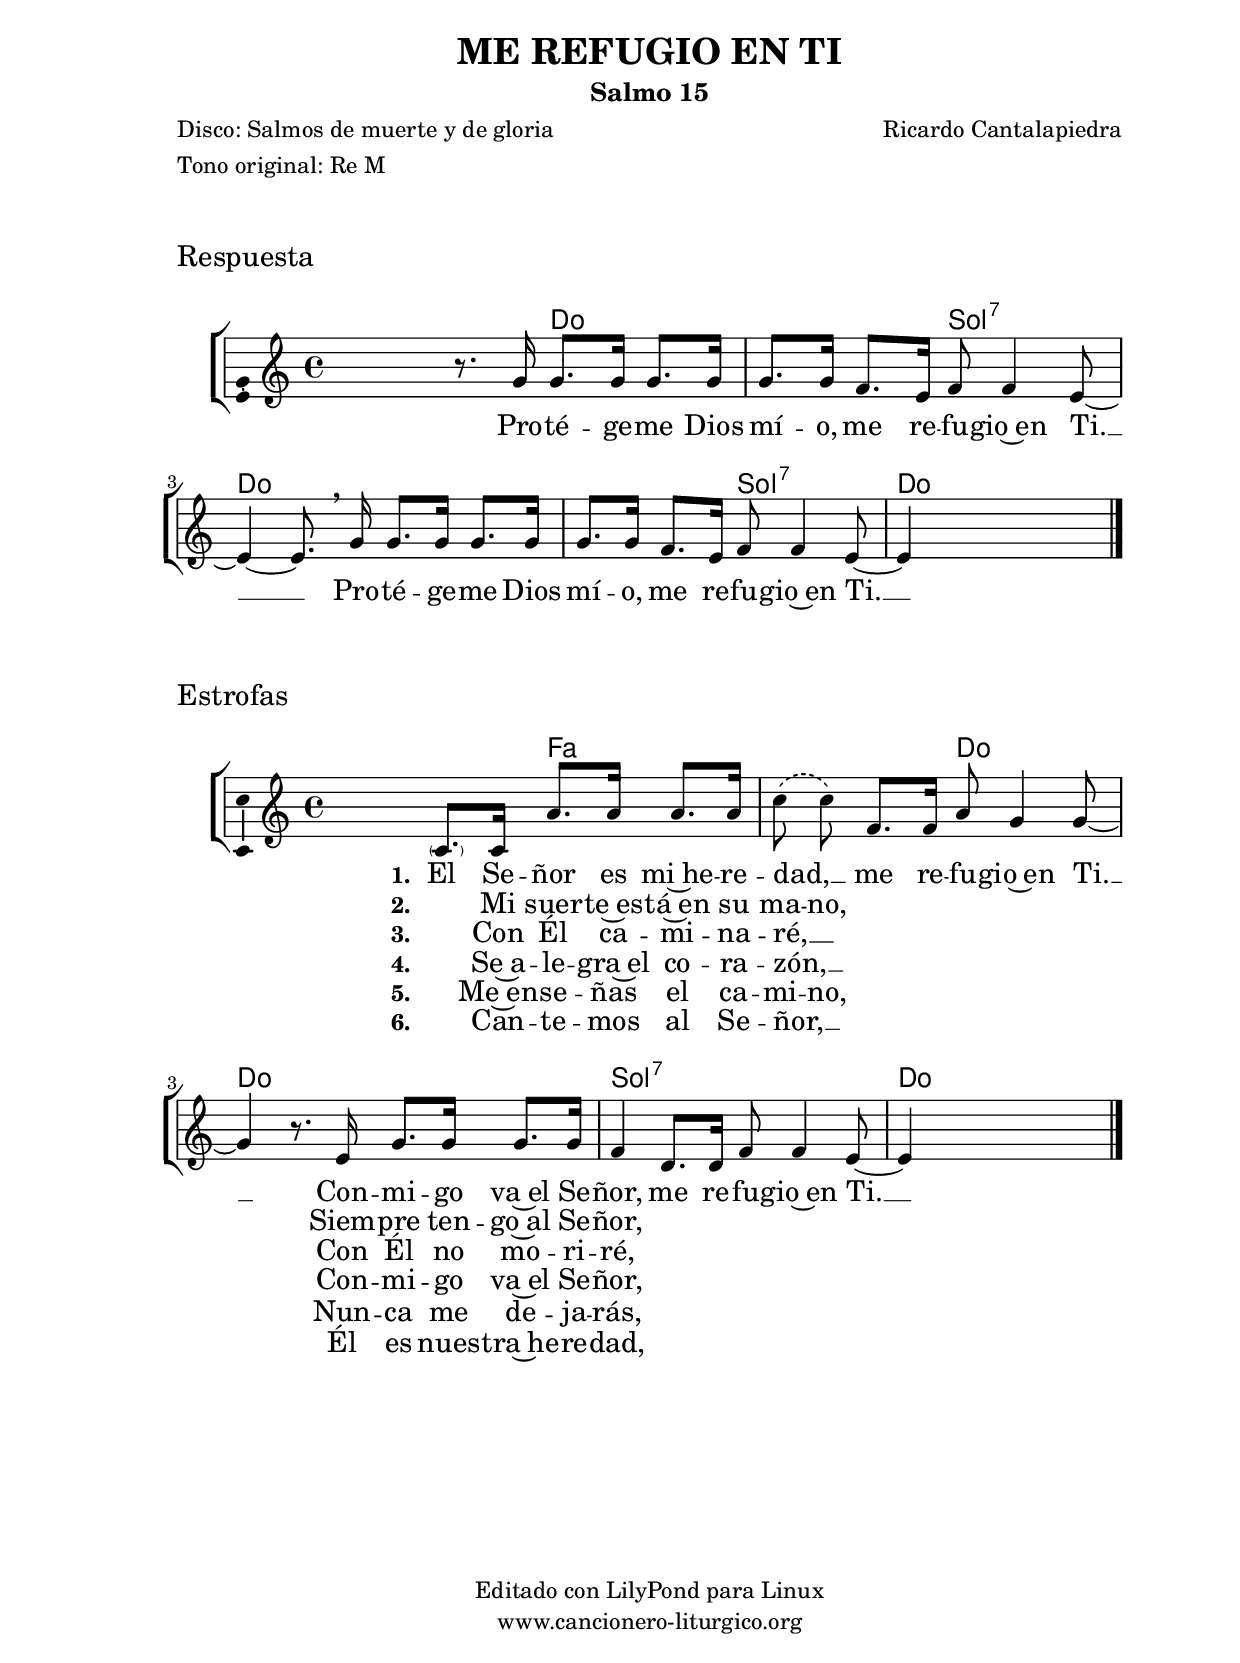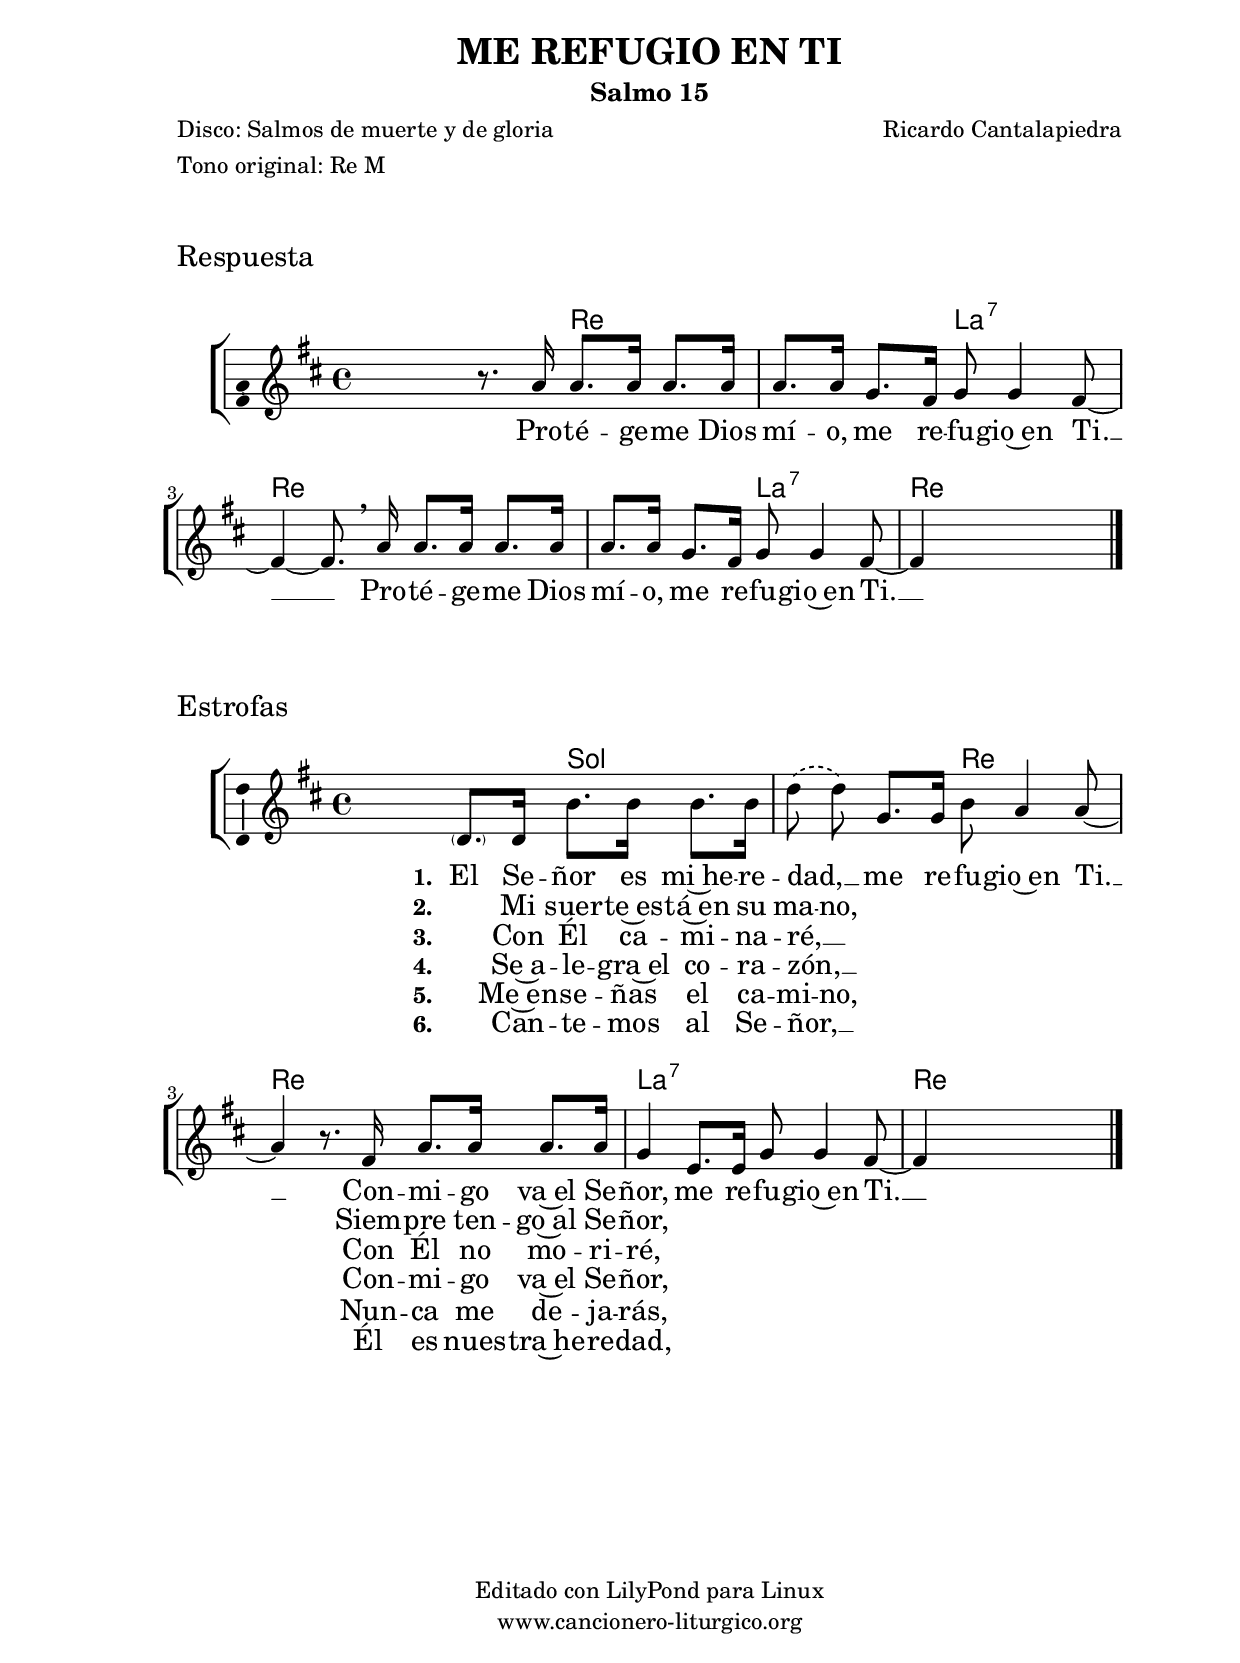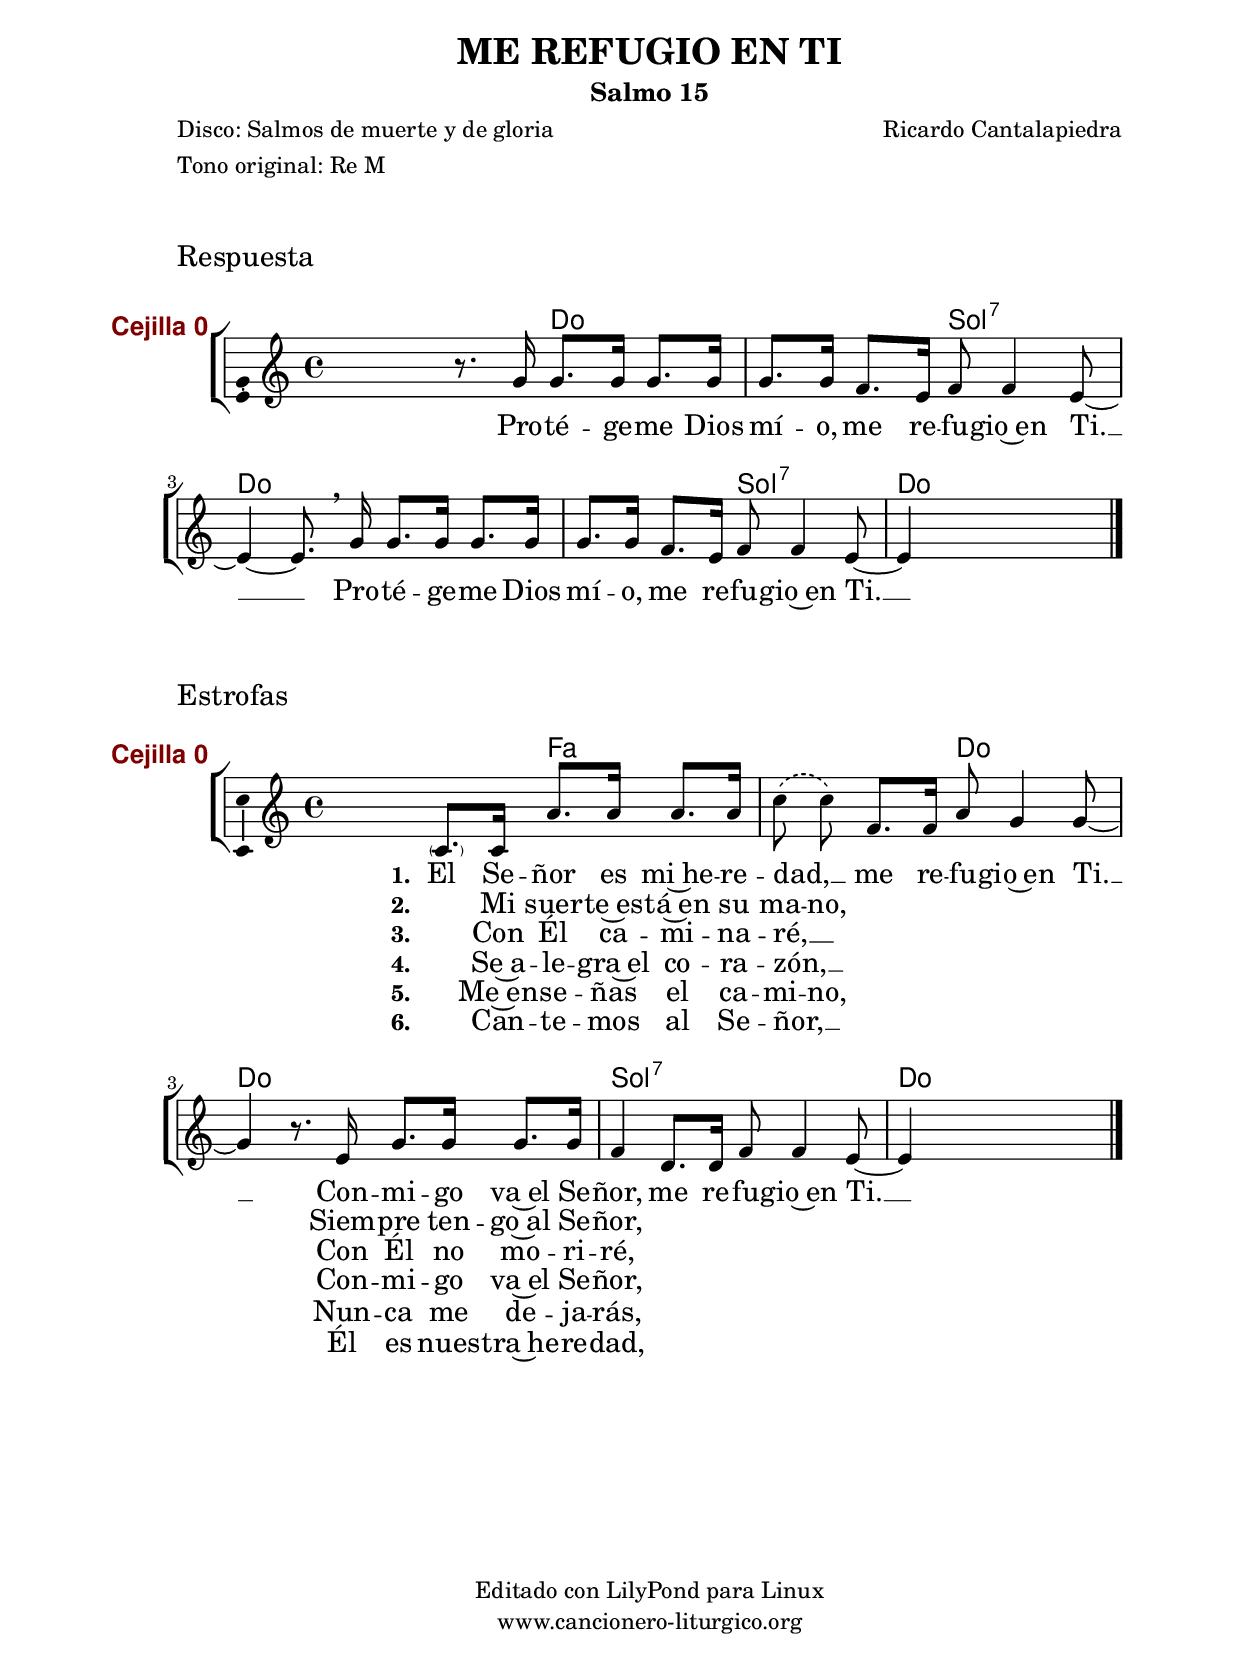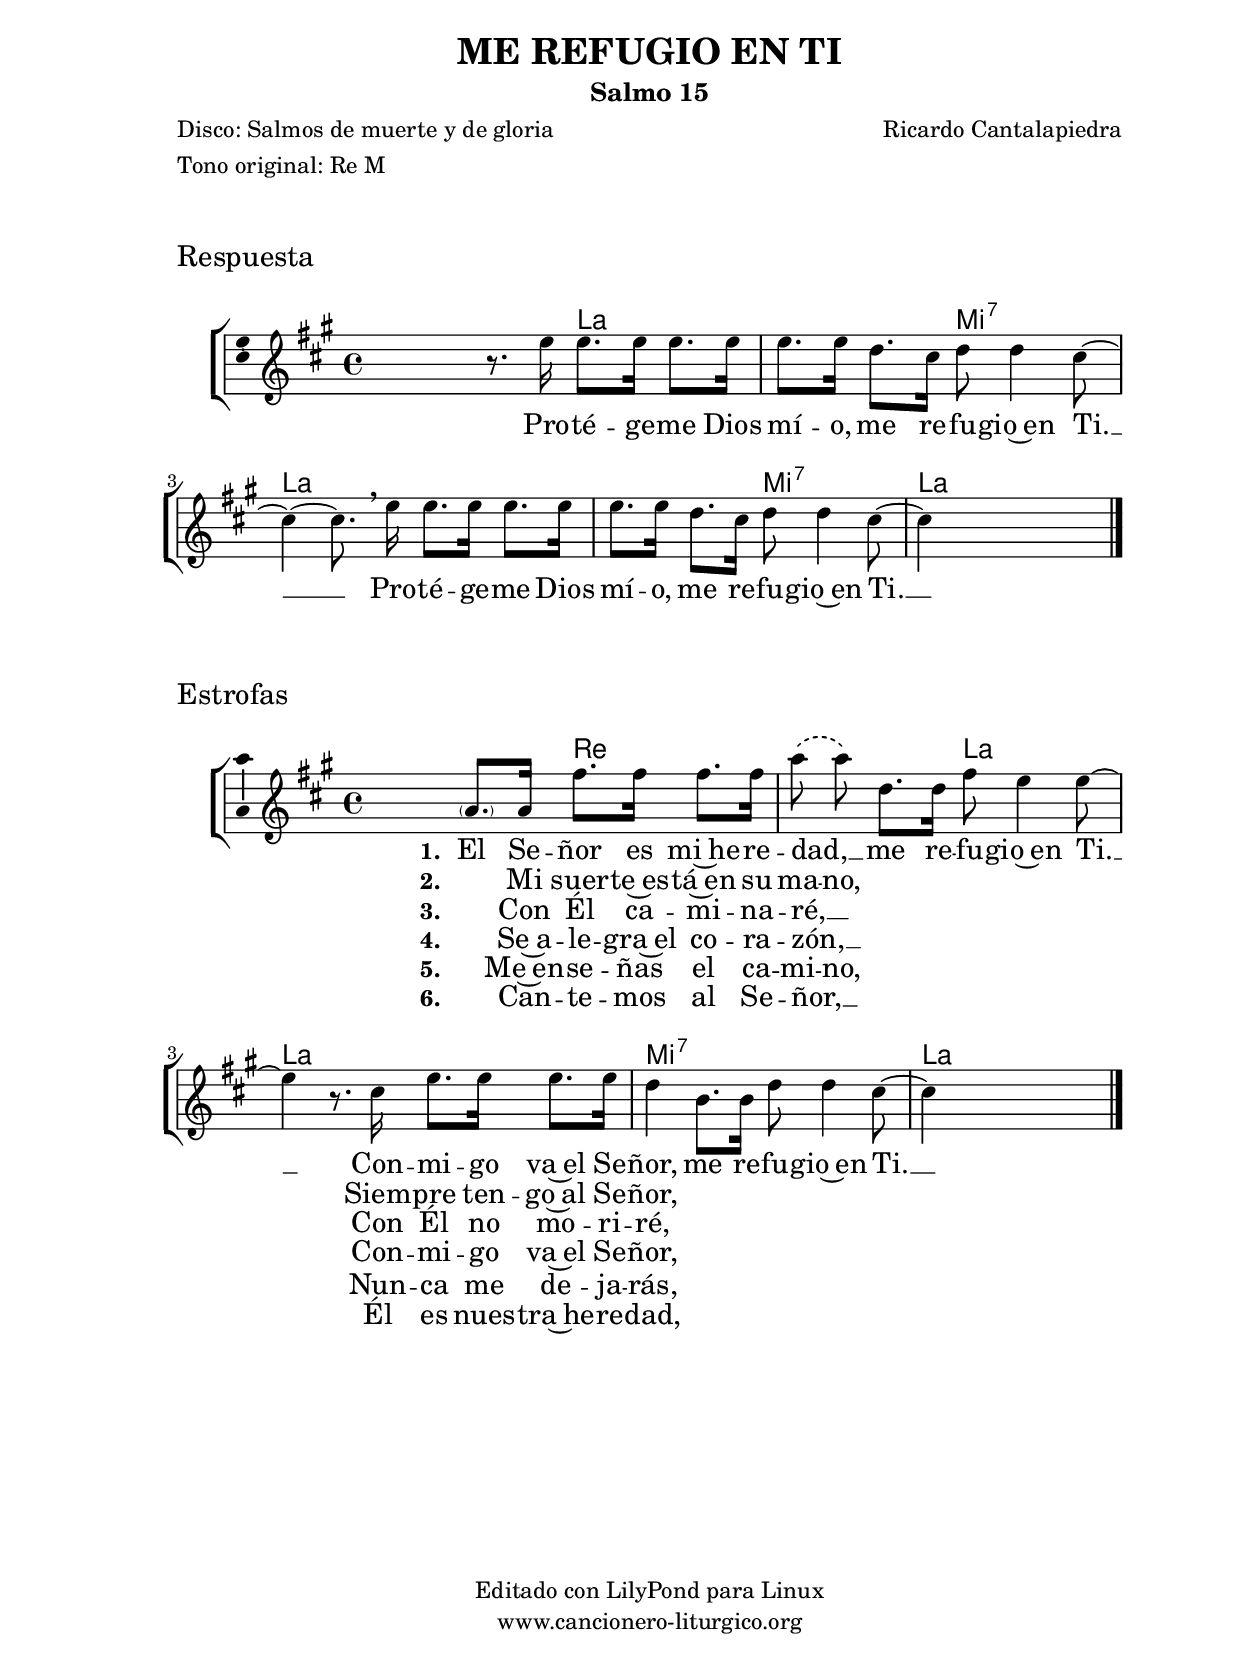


%versión de lilypond para la que se ha escrito esta partitura:
\version "2.16.0"

	%Tamaño papel
	#(set-default-paper-size "a4")
	%Tamaño partitura
	#(set-global-staff-size 20)
	%No responde al pulsar sobre una nota
	#(ly:set-option 'point-and-click #f)

%parámetros del encabezamiento:
\header {
	title = "ME REFUGIO EN TI"
	subtitle = "Salmo 15"
	composer = "Ricardo Cantalapiedra"
	poet = "Disco: Salmos de muerte y de gloria"
	meter = "Tono original: Re M"
	arranger = ""
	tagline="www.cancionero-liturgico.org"
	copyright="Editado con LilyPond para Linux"
	tiempo = ""
	usos = "Salmo"
	letra = ""
	}

%parámetros asociados al papel:
\paper  {
	oddHeaderMarkup = \markup {\fill-line { \on-the-fly #not-first-page \fromproperty #'header:title \on-the-fly #not-first-page \fromproperty #'header:composer }}
	evenHeaderMarkup = \markup {\fill-line { \fromproperty #'header:composer \fromproperty #'header:title }}
	#(set-paper-size "a4")
	print-page-number = ##f
	first-page-number = 1
	print-first-page-number = ##f
	head-separation = 3.0 \cm
	top-margin = 2.0 \cm
	bottom-margin = 0.5\cm
	left-margin = 3.0 \cm
	line-width = 16.0 \cm 
	indent = 8\mm
	interscoreline = 2.\mm
	between-system-space = 15\mm
%	para que las partituras no llenen la hoja:
	ragged-bottom = ##t
%	idem para la última hoja:
	ragged-last-bottom = ##f
%	para que las partituras llenen el ancho del papel:
	ragged-last = ##f
	after-title-space = 2.5 \cm
%page-count=2
%system-count=8

	%Flexible Vertical Spacing
	markup-system-spacing =
	#'((basic-distance . 5) (minimum-distance . 3) (padding . 3))
	score-markup-spacing =
	#'((basic-distance . 15) (minimum-distance . 10) (padding . 3))
%	score-system-spacing =
%	#'((basic-distance . 15) (minimum-distance . 10) (padding . 5))
	system-system-spacing =
	#'((basic-distance . 5) (minimum-distance . 3) (padding . 3))
	markup-markup-spacing =
	#'((basic-distance . 20) (minimum-distance . 15) (padding . 3))
	last-bottom-spacing =
	#'((basic-distance . 5) (minimum-distance . 5) (padding . 3))
%	top-system-spacing =
%	#'((basic-distance . 10) (minimum-distance . 5) (padding . 3))
%	top-markup-spacing =
%	#'((basic-distance . 15) (minimum-distance . 10) (padding . 3))

	}


%parámetros que afectan a toda la partitura:
global =  {
	%clave de sol (G):
	\clef G
	%armadura:
	\transpose d c
	\key d \major
	\tempo 4=100
	\set Score.tempoHideNote = ##t
	}


%%%%%%%%%%%%%%%%%%%%%%%%%%%%%%%%%%%%%%%%%%%%%%%%%%%%%%%
%%%%%%%%%%%%%%%%%%%%%%%%%%%%%%%%%%%%%%%%%%%%%%%%%%%%%%%
%%%%%%%%%%%%%%%%%%%%%%%%%%%%%%%%%%%%%%%%%%%%%%%%%%%%%%%


acordesrespuno = {
	\italianChords
	\chordmode {
	\transpose d c
{

s2
d2 d a:7 d
d2 d a:7 d
s2

}
}
}

melodiarespuno = 
	\transpose d c
{
	\relative c''{

\time 4/4

s4 r8. a16 a8. a16 a8. a16
a8. a16 g8. fis16 g8 g4 fis8~
fis4~fis8. \breathe a16 a8. a16 a8. a16
a8. a16 g8. fis16 g8 g4 fis8~
fis4 s2.

\bar "|."
}
}


textorespuno = \lyricmode {

Pro -- té -- ge -- me Dios mí -- o,
me re -- fu -- gio~en Ti. __
Pro -- té -- ge -- me Dios mí -- o,
me re -- fu -- gio~en Ti. __

	}

acordesrespunoStaff = \context ChordNames = acordesrespunoStaff <<
	\set chordChanges = ##t
	\acordesrespuno
	>>


%%%%%%%%%%%%%%%%%%%%%%%%%%%%%%%%%%% CEJILLA %%%%%%%%%%%%%%%%%%%%%%%%%%%%%%%%%%%
acordesrespunocejilla = {
%%%	\override ChordNames.ChordName #'font-size = #-1
%%%	\override ChordNames.ChordName #'font-series = #'bold
	\transpose c c {
		\acordesrespuno
		}
	}

acordesrespunocejillaStaff = \context ChordNames = acordesrespunocejillaStaff <<
	\set Staff.instrumentName = \markup \with-color #darkred \larger \bold \sans "Cejilla 0"
	\set chordChanges = ##t
	\acordesrespunocejilla
	>>
%%%%%%%%%%%%%%%%%%%%%%%%%%%%%%%%%%% CEJILLA %%%%%%%%%%%%%%%%%%%%%%%%%%%%%%%%%%%


vozrespunoStaff = \context Voice = vozrespunoStaff
\with {\consists "Ambitus_engraver"}
<<
%	\set Staff.instrumentName = ""
%	\set Staff.shortInstrumentName = ""
%	\set Staff.midiInstrument = #"clarinet"
%	\set Staff.midiInstrument = #"cello"
%	\set Staff.midiInstrument = #"flute"
	\set Staff.midiInstrument = #"electric guitar (jazz)"
%	\set Staff.midiInstrument = #"english horn"
%	\set Staff.midiInstrument = #"violin"
%	\set Staff.midiInstrument = #"glockenspiel"
	\set Staff.midiMinimumVolume = #0.7
	\set Staff.midiMaximumVolume = #0.9
	\global
	\melodiarespuno
	>>

textorespunoStaff = \context Lyrics = textorespunoStaff <<
	\lyricsto vozrespunoStaff \textorespuno
	>>


%%%%%%%%%%%%%%%%%%%%%%%%%%%%%%%%%%%%%%%%%%%%%%%%%%%%%%%
%%%%%%%%%%%%%%%%%%%%%%%%%%%%%%%%%%%%%%%%%%%%%%%%%%%%%%%
%%%%%%%%%%%%%%%%%%%%%%%%%%%%%%%%%%%%%%%%%%%%%%%%%%%%%%%


acordesrespest = {
	\italianChords
	\chordmode {
	\transpose d c
{

s2
g2 g d d
d2 a:7 a:7 d
s2

}
}
}

melodiarespest = 
	\transpose d c
{
	\relative c'{

\time 4/4

\phrasingSlurDashed

s4 \parenthesize d8. d16 b'8. b16 b8. b16
d8 \(d\) \noBeam g,8. g16 b8 a4 a8~
a4 r8. fis16 a8. a16 a8. a16
g4 e8. e16 g8 g4 fis8~
fis4 s2.

\bar "|."
}
}


textorespestuno = \lyricmode {

\set stanza =#"1. " El Se -- ñor es mi~he -- re -- dad, __ _
me re -- fu -- gio~en Ti. __
Con -- mi -- go va~el Se -- ñor,
me re -- fu -- gio~en Ti. __

	}

textorespestdos = \lyricmode {

\set stanza =#"2. " "  " Mi suer -- te~es -- tá~en su ma -- no,
\skip1 \skip1 \skip1 \skip1 \skip1
Siem -- pre ten -- go~al Se -- ñor,
\skip1 \skip1 \skip1 \skip1 \skip1

	}

textorespesttres = \lyricmode {

\set stanza =#"3. " "  " Con Él ca -- mi -- na -- ré, __ _ "  "
\skip1 \skip1 \skip1 \skip1
Con Él no mo -- ri -- ré,
\skip1 \skip1 \skip1 \skip1 \skip1

	}

textorespestcuatro = \lyricmode {

\set stanza =#"4. " "  " Se~a -- le -- gra~el co -- ra -- zón, __ _ "  "
\skip1 \skip1 \skip1 \skip1
Con -- mi -- go va~el Se -- ñor,
\skip1 \skip1 \skip1 \skip1 \skip1

	}

textorespestcinco = \lyricmode {

\set stanza =#"5. " "  " Me~en -- se -- ñas el ca -- mi -- no,
\skip1 \skip1 \skip1 \skip1 \skip1
Nun -- ca me de -- ja -- rás,
\skip1 \skip1 \skip1 \skip1 \skip1

	}

textorespestseis = \lyricmode {

\set stanza =#"6. " "  " Can -- te -- mos al Se -- ñor, __ _ "  "
\skip1 \skip1 \skip1 \skip1
Él es nues -- tra~he -- re -- dad,
\skip1 \skip1 \skip1 \skip1 \skip1

	}

acordesrespestStaff = \context ChordNames = acordesrespestStaff <<
	\set chordChanges = ##t
	\acordesrespest
	>>


%%%%%%%%%%%%%%%%%%%%%%%%%%%%%%%%%%% CEJILLA %%%%%%%%%%%%%%%%%%%%%%%%%%%%%%%%%%%
acordesrespestcejilla = {
%%%	\override ChordNames.ChordName #'font-size = #-1
%%%	\override ChordNames.ChordName #'font-series = #'bold
	\transpose c c {
		\acordesrespest
		}
	}

acordesrespestcejillaStaff = \context ChordNames = acordesrespestcejillaStaff <<
	\set Staff.instrumentName = \markup \with-color #darkred \larger \bold \sans "Cejilla 0"
	\set chordChanges = ##t
	\acordesrespestcejilla
	>>
%%%%%%%%%%%%%%%%%%%%%%%%%%%%%%%%%%% CEJILLA %%%%%%%%%%%%%%%%%%%%%%%%%%%%%%%%%%%


vozrespestStaff = \context Voice = vozrespestStaff
\with {\consists "Ambitus_engraver"}
<<
%	\set Staff.instrumentName = ""
%	\set Staff.shortInstrumentName = ""
%	\set Staff.midiInstrument = #"clarinet"
%	\set Staff.midiInstrument = #"cello"
%	\set Staff.midiInstrument = #"flute"
	\set Staff.midiInstrument = #"electric guitar (jazz)"
%	\set Staff.midiInstrument = #"english horn"
%	\set Staff.midiInstrument = #"violin"
%	\set Staff.midiInstrument = #"glockenspiel"
	\set Staff.midiMinimumVolume = #0.7
	\set Staff.midiMaximumVolume = #0.9
	\global
	\melodiarespest
	>>

textorespestunoStaff = \context Lyrics = textorespestunoStaff <<
	\lyricsto vozrespestStaff \textorespestuno
	>>

textorespestdosStaff = \context Lyrics = textorespestdosStaff <<
	\lyricsto vozrespestStaff \textorespestdos
	>>

textorespesttresStaff = \context Lyrics = textorespesttresStaff <<
	\lyricsto vozrespestStaff \textorespesttres
	>>

textorespestcuatroStaff = \context Lyrics = textorespestcuatroStaff <<
	\lyricsto vozrespestStaff \textorespestcuatro
	>>

textorespestcincoStaff = \context Lyrics = textorespestcincoStaff <<
	\lyricsto vozrespestStaff \textorespestcinco
	>>

textorespestseisStaff = \context Lyrics = textorespestseisStaff <<
	\lyricsto vozrespestStaff \textorespestseis
	>>


%%%%%%%%%%%%%%%%%%%%%%%%%%%%%%%%%%%%%%%%%%%%%%%%%%%%%%%
%%%%%%%%%%%%%%%%%%%%%%%%%%%%%%%%%%%%%%%%%%%%%%%%%%%%%%%
%%%%%%%%%%%%%%%%%%%%%%%%%%%%%%%%%%%%%%%%%%%%%%%%%%%%%%%


\book {
	\score {
		\context ChoirStaff {
			\override StaffGroup.SystemStartBracket #'collapse-height = #1
			\override Score.SystemStartBar #'collapse-height = #1
			<<
			\acordesrespunoStaff
			\vozrespunoStaff
			\textorespunoStaff
			>>
			}
		\layout {
	    		\context {
				\Lyrics
				\override LyricText #'font-size = #2
				}
	   		 \context {
				\Score
				\override StaffSymbol #'staff-space = #(magstep +3)
				}
			}
		\header{piece=\markup{\fontsize #2 "Respuesta"}}
		}
	\score {
		\context ChoirStaff {
			\override StaffGroup.SystemStartBracket #'collapse-height = #1
			\override Score.SystemStartBar #'collapse-height = #1
			<<
			\acordesrespestStaff
			\vozrespestStaff
			\textorespestunoStaff
			\textorespestdosStaff
			\textorespesttresStaff
			\textorespestcuatroStaff
			\textorespestcincoStaff
			\textorespestseisStaff
			>>
			}
		\layout {
	    		\context {
				\Lyrics
				\override LyricText #'font-size = #2
				}
	   		 \context {
				\Score
				\override StaffSymbol #'staff-space = #(magstep +3)
				}
			}
		\header{piece=\markup{\fontsize #2 "Estrofas"}}
		}
	\score {
		\unfoldRepeats
		\context ChoirStaff {
			<<
			\acordesrespunoStaff
			\vozrespunoStaff
			>>
			<<
			\acordesrespestStaff
			\vozrespestStaff
			>>
			}
		\midi {
	  		\context {
	  			\Score
				tempoWholesPerMinute = #(ly:make-moment 70 4)
				}
			}
		}
	}


%Partitura para guitarra
#(define output-suffix "G")
\book {
	\score {
		\context ChoirStaff {
			\override StaffGroup.SystemStartBracket #'collapse-height = #1
			\override Score.SystemStartBar #'collapse-height = #1
			<<
			\acordesrespunocejillaStaff
			\vozrespunoStaff
			\textorespunoStaff
			>>
			}
		\layout {
%%%%%%%%%%%%%%%%%%%%%%%%%%%%%%%%%%% CEJILLA %%%%%%%%%%%%%%%%%%%%%%%%%%%%%%%%%%%
			\context {
				\ChordNames \consists Instrument_name_engraver
				}
%%%%%%%%%%%%%%%%%%%%%%%%%%%%%%%%%%% CEJILLA %%%%%%%%%%%%%%%%%%%%%%%%%%%%%%%%%%%
	    		\context {
				\Lyrics
				\override LyricText #'font-size = #2
				}
	   		 \context {
				\Score
				\override StaffSymbol #'staff-space = #(magstep +3)
				}
			}
		\header{piece=\markup{\fontsize #2 "Respuesta"}}
		}
	\score {
		\context ChoirStaff {
			\override StaffGroup.SystemStartBracket #'collapse-height = #1
			\override Score.SystemStartBar #'collapse-height = #1
			<<
			\acordesrespestcejillaStaff
			\vozrespestStaff
			\textorespestunoStaff
			\textorespestdosStaff
			\textorespesttresStaff
			\textorespestcuatroStaff
			\textorespestcincoStaff
			\textorespestseisStaff
			>>
			}
		\layout {
%%%%%%%%%%%%%%%%%%%%%%%%%%%%%%%%%%% CEJILLA %%%%%%%%%%%%%%%%%%%%%%%%%%%%%%%%%%%
			\context {
				\ChordNames \consists Instrument_name_engraver
				}
%%%%%%%%%%%%%%%%%%%%%%%%%%%%%%%%%%% CEJILLA %%%%%%%%%%%%%%%%%%%%%%%%%%%%%%%%%%%
	    		\context {
				\Lyrics
				\override LyricText #'font-size = #2
				}
	   		 \context {
				\Score
				\override StaffSymbol #'staff-space = #(magstep +3)
				}
			}
		\header{piece=\markup{\fontsize #2 "Estrofas"}}
		}
	}


#(define output-suffix "C")
\book {
	\score {
		\context ChoirStaff {
			\override StaffGroup.SystemStartBracket #'collapse-height = #1
			\override Score.SystemStartBar #'collapse-height = #1
\transpose c d
			<<
			\acordesrespunoStaff
			\vozrespunoStaff
			\textorespunoStaff
			>>
			}
		\layout {
	    		\context {
				\Lyrics
				\override LyricText #'font-size = #2
				}
	   		 \context {
				\Score
				\override StaffSymbol #'staff-space = #(magstep +3)
				}
			}
		\header{piece=\markup{\fontsize #2 "Respuesta"}}
		}
	\score {
		\context ChoirStaff {
			\override StaffGroup.SystemStartBracket #'collapse-height = #1
			\override Score.SystemStartBar #'collapse-height = #1
\transpose c d
			<<
			\acordesrespestStaff
			\vozrespestStaff
			\textorespestunoStaff
			\textorespestdosStaff
			\textorespesttresStaff
			\textorespestcuatroStaff
			\textorespestcincoStaff
			\textorespestseisStaff
			>>
			}
		\layout {
	    		\context {
				\Lyrics
				\override LyricText #'font-size = #2
				}
	   		 \context {
				\Score
				\override StaffSymbol #'staff-space = #(magstep +3)
				}
			}
		\header{piece=\markup{\fontsize #2 "Estrofas"}}
		}
	}


#(define output-suffix "S")
\book {
	\score {
		\context ChoirStaff {
			\override StaffGroup.SystemStartBracket #'collapse-height = #1
			\override Score.SystemStartBar #'collapse-height = #1
\transpose c a
			<<
			\acordesrespunoStaff
			\vozrespunoStaff
			\textorespunoStaff
			>>
			}
		\layout {
	    		\context {
				\Lyrics
				\override LyricText #'font-size = #2
				}
	   		 \context {
				\Score
				\override StaffSymbol #'staff-space = #(magstep +3)
				}
			}
		\header{piece=\markup{\fontsize #2 "Respuesta"}}
		}
	\score {
		\context ChoirStaff {
			\override StaffGroup.SystemStartBracket #'collapse-height = #1
			\override Score.SystemStartBar #'collapse-height = #1
\transpose c a
			<<
			\acordesrespestStaff
			\vozrespestStaff
			\textorespestunoStaff
			\textorespestdosStaff
			\textorespesttresStaff
			\textorespestcuatroStaff
			\textorespestcincoStaff
			\textorespestseisStaff
			>>
			}
		\layout {
	    		\context {
				\Lyrics
				\override LyricText #'font-size = #2
				}
	   		 \context {
				\Score
				\override StaffSymbol #'staff-space = #(magstep +3)
				}
			}
		\header{piece=\markup{\fontsize #2 "Estrofas"}}
		}
	}



